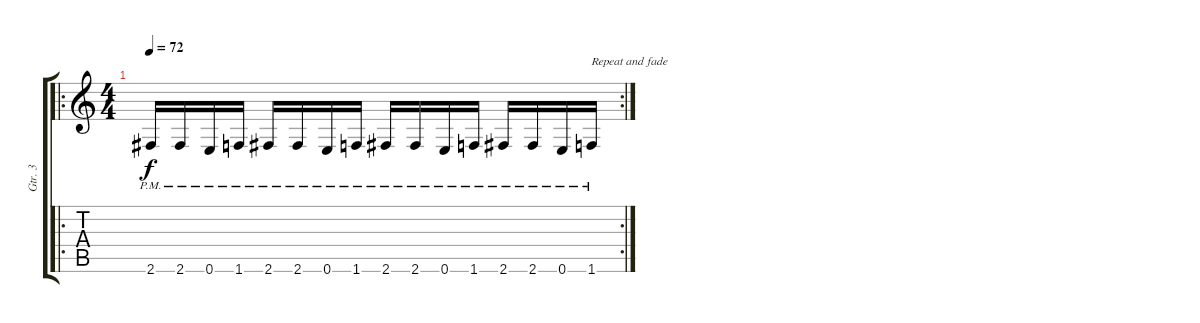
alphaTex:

\track ("Gtr. 3" "Gtr. 3") {instrument distortionguitar}
\staff {score tabs}
\tuning (E4 B3 G3 D3 A2 E2) {hide}
\ro
\rc 2
\ts (4 4)
\tempo 72
\clef g2
\ks c
2.6{pm}.16{dy f} 2.6{pm}.16 0.6{pm}.16 1.6{pm}.16 2.6{pm}.16 2.6{pm}.16 0.6{pm}.16 1.6{pm}.16 2.6{pm}.16 2.6{pm}.16 0.6{pm}.16 1.6{pm}.16 2.6{pm}.16 2.6{pm}.16 0.6{pm}.16 1.6{pm}.16{txt "Repeat and fade"}
